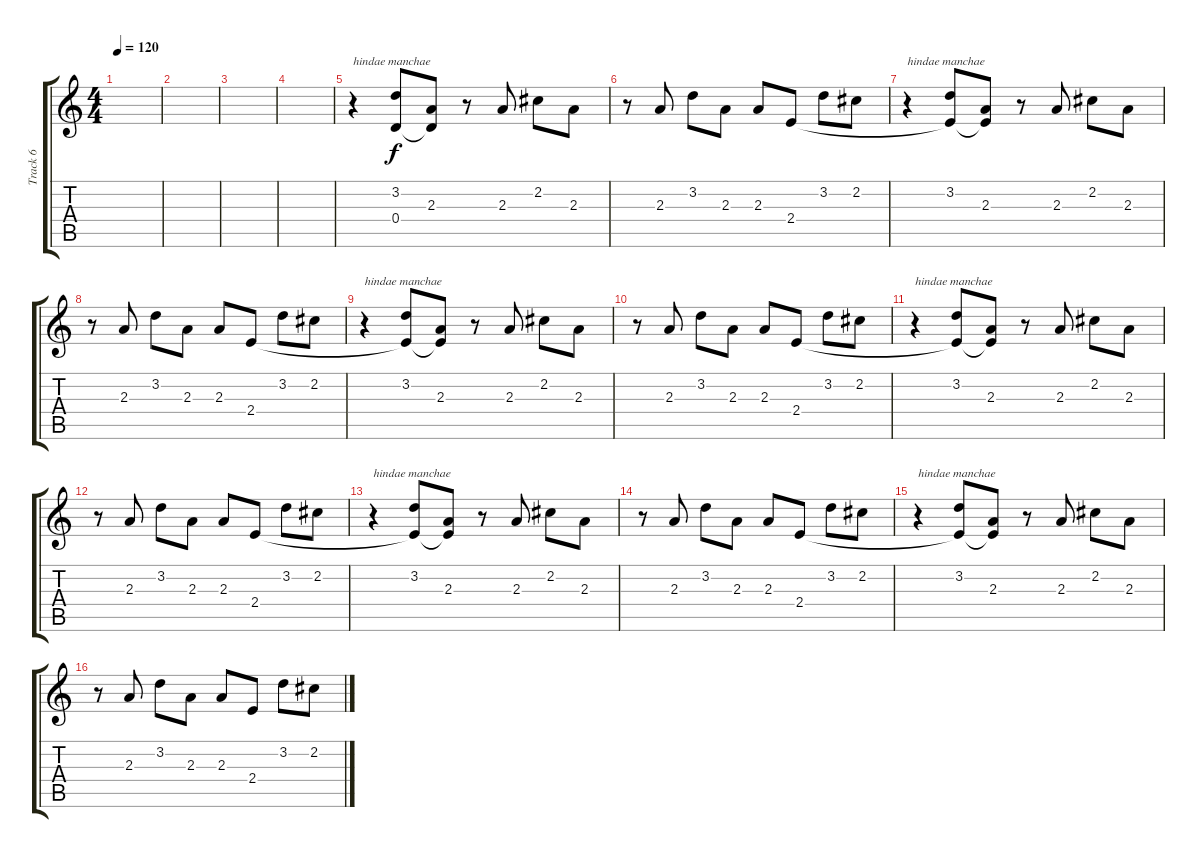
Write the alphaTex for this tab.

\track ("Track 6" "Track 6") {instrument electricguitarjazz}
\staff {score tabs}
\tuning (E4 B3 G3 D3 A2 E2) {hide}
\ts (4 4)
\tempo 120
\clef g2
\ks c
|
|
|
|
r.4{txt "hindae manchae" volume 5 instrument electricguitarjazz} (3.2 0.4).8 (2.3 0.4{t}).8 r.8 2.3.8 2.2.8 2.3.8 |
r.8 2.3.8 3.2.8 2.3.8 2.3.8 2.4.8 3.2.8 2.2.8 |
r.4{txt "hindae manchae" volume 5} (3.2 2.4{t}).8 (2.3 2.4{t}).8 r.8 2.3.8 2.2.8 2.3.8 |
r.8 2.3.8 3.2.8 2.3.8 2.3.8 2.4.8 3.2.8 2.2.8 |
r.4{txt "hindae manchae" volume 5} (3.2 2.4{t}).8 (2.3 2.4{t}).8 r.8 2.3.8 2.2.8 2.3.8 |
r.8 2.3.8 3.2.8 2.3.8 2.3.8 2.4.8 3.2.8 2.2.8 |
r.4{txt "hindae manchae" volume 5} (3.2 2.4{t}).8 (2.3 2.4{t}).8 r.8 2.3.8 2.2.8 2.3.8 |
r.8 2.3.8 3.2.8 2.3.8 2.3.8 2.4.8 3.2.8 2.2.8 |
r.4{txt "hindae manchae" volume 5 instrument electricguitarjazz} (3.2 2.4{t}).8 (2.3 2.4{t}).8 r.8 2.3.8 2.2.8 2.3.8 |
r.8 2.3.8 3.2.8 2.3.8 2.3.8 2.4.8 3.2.8 2.2.8 |
r.4{txt "hindae manchae" volume 5} (3.2 2.4{t}).8 (2.3 2.4{t}).8 r.8 2.3.8 2.2.8 2.3.8 |
r.8 2.3.8 3.2.8 2.3.8 2.3.8 2.4.8 3.2.8 2.2.8
